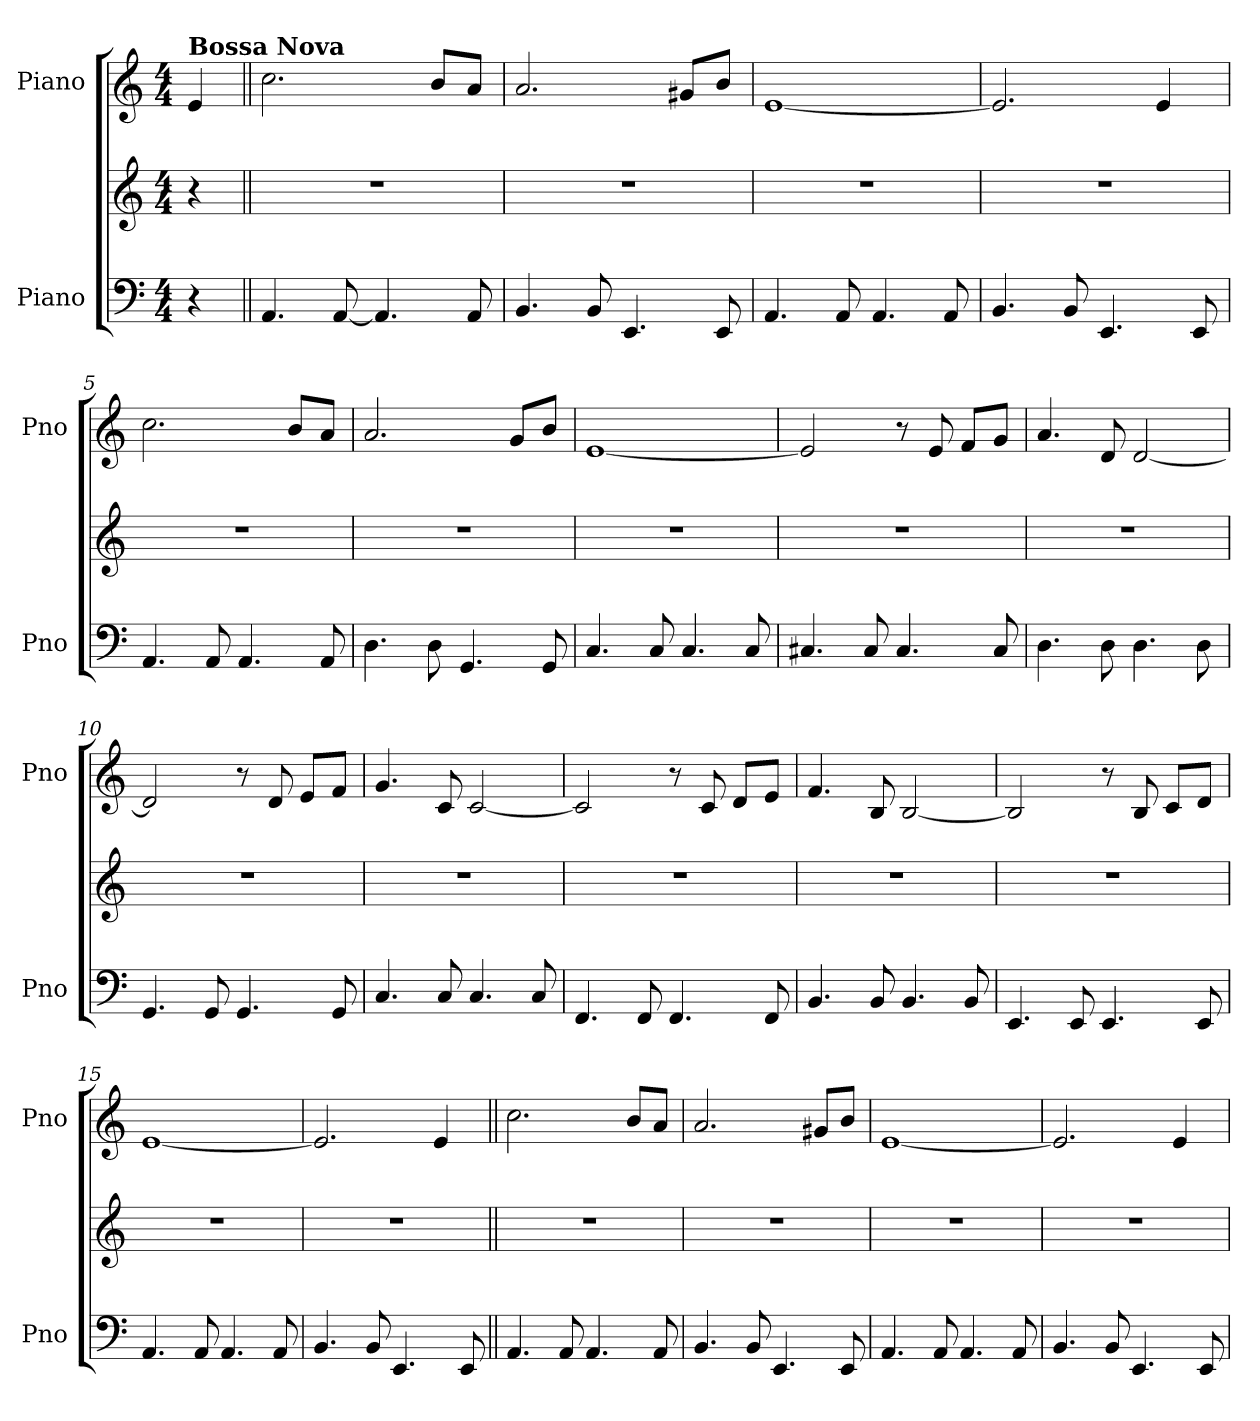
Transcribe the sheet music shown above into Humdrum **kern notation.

**kern	**kern	**kern
*part2	*part2	*part1
*staff3	*staff2	*staff1
*I"Piano	*	*I"Piano
*I'Pno	*	*I'Pno
*clefF4	*clefG2	*clefG2
*k[]	*k[]	*k[]
*M4/4	*M4/4	*M4/4
*MM120	*MM120	*MM120
=	=	=
!	!	!LO:TX:a:B:t=Bossa Nova
4r	4r	4e/
=1||	=1||	=1||
4.AA/	1r	2.cc\
[8AA/	.	.
4.AA/]	.	.
.	.	8b/L
8AA/	.	8a/J
=2	=2	=2
4.BB/	1r	2.a/
8BB/	.	.
4.EE/	.	.
.	.	8g#X/L
8EE/	.	8b/J
=3	=3	=3
4.AA/	1r	[1e
8AA/	.	.
4.AA/	.	.
8AA/	.	.
=4	=4	=4
4.BB/	1r	2.e/]
8BB/	.	.
4.EE/	.	.
.	.	4e/
8EE/	.	.
!!LO:LB:g=z
=5	=5	=5
4.AA/	1r	2.cc\
8AA/	.	.
4.AA/	.	.
.	.	8b/L
8AA/	.	8a/J
=6	=6	=6
4.D\	1r	2.a/
8D\	.	.
4.GG/	.	.
.	.	8g/L
8GG/	.	8b/J
=7	=7	=7
4.C/	1r	[1e
8C/	.	.
4.C/	.	.
8C/	.	.
=8	=8	=8
4.C#X/	1r	2e/]
8C#/	.	.
4.C#/	.	8r
.	.	8e/
.	.	8f/L
8C#/	.	8g/J
!!LO:LB:g=z
=9	=9	=9
4.D\	1r	4.a/
8D\	.	8d/
4.D\	.	[2d/
8D\	.	.
=10	=10	=10
4.GG/	1r	2d/]
8GG/	.	.
4.GG/	.	8r
.	.	8d/
.	.	8e/L
8GG/	.	8f/J
=11	=11	=11
4.C/	1r	4.g/
8C/	.	8c/
4.C/	.	[2c/
8C/	.	.
=12	=12	=12
4.FF/	1r	2c/]
8FF/	.	.
4.FF/	.	8r
.	.	8c/
.	.	8d/L
8FF/	.	8e/J
!!LO:LB:g=z
=13	=13	=13
4.BB/	1r	4.f/
8BB/	.	8B/
4.BB/	.	[2B/
8BB/	.	.
=14	=14	=14
4.EE/	1r	2B/]
8EE/	.	.
4.EE/	.	8r
.	.	8B/
.	.	8c/L
8EE/	.	8d/J
=15	=15	=15
4.AA/	1r	[1e
8AA/	.	.
4.AA/	.	.
8AA/	.	.
=16	=16	=16
4.BB/	1r	2.e/]
8BB/	.	.
4.EE/	.	.
.	.	4e/
8EE/	.	.
!!LO:LB:g=z
=17||	=17||	=17||
4.AA/	1r	2.cc\
8AA/	.	.
4.AA/	.	.
.	.	8b/L
8AA/	.	8a/J
=18	=18	=18
4.BB/	1r	2.a/
8BB/	.	.
4.EE/	.	.
.	.	8g#X/L
8EE/	.	8b/J
=19	=19	=19
4.AA/	1r	[1e
8AA/	.	.
4.AA/	.	.
8AA/	.	.
=20	=20	=20
4.BB/	1r	2.e/]
8BB/	.	.
4.EE/	.	.
.	.	4e/
8EE/	.	.
=	=	=
*-	*-	*-
